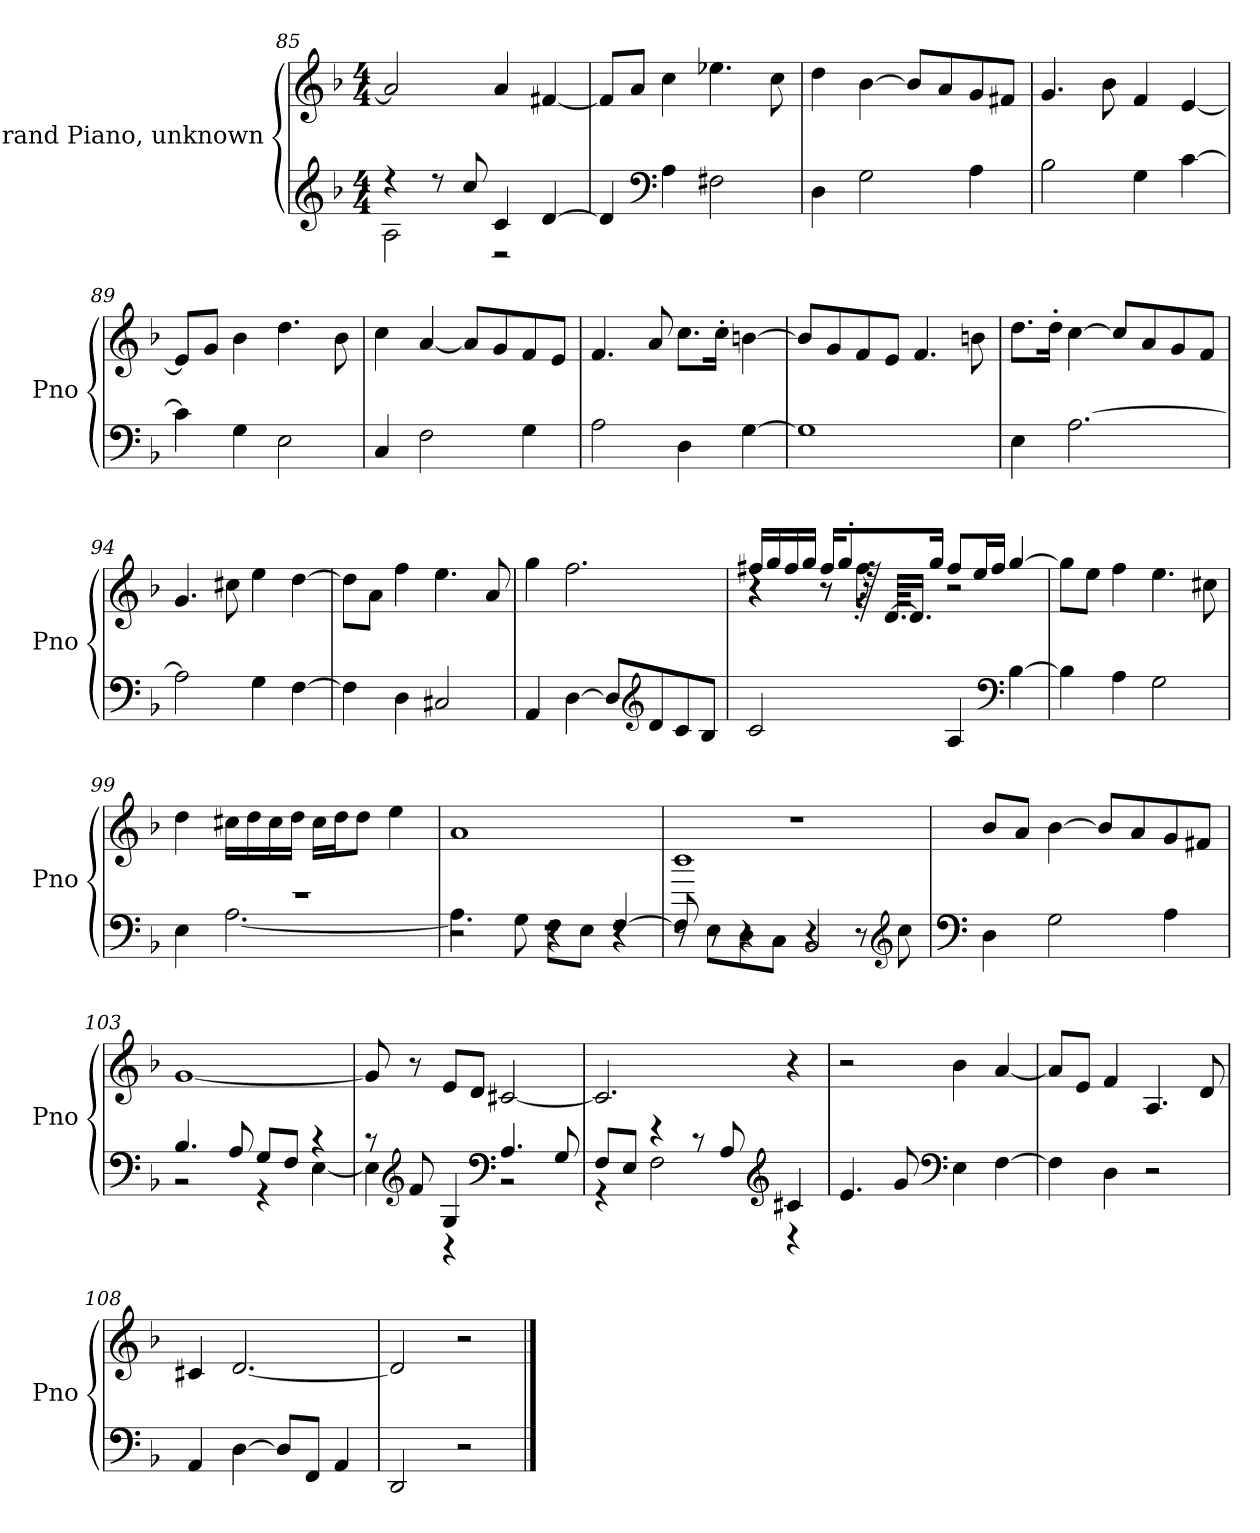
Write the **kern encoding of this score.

**kern	**kern
*part1	*part1
*staff2	*staff1
*I"Grand Piano, unknown	*
*I'Pno	*
*clefG2	*clefG2
*k[b-]	*k[b-]
*M4/4	*M4/4
=85	=85
*^	*
4r	2A\	2a/]
8r	.	.
8cc/	.	.
4c/	2r	4a/
[4d/	.	[4f#X/
*v	*v	*
!!LO:LB:g=z
=86	=86
4d/]	8f#/L]
.	8a/J
*clefF4	*
4A\	4cc\
2F#X\	4.ee-X\
.	8cc\
=87	=87
4D\	4dd\
2G\	[4b-\
.	8b-/L]
.	8a/
4A\	8g/
.	8f#X/J
=88	=88
2B-\	4.g/
.	8b-\
4G\	4f/
[4c\	[4e/
=89	=89
4c\]	8e/L]
.	8g/J
4G\	4b-\
2E\	4.dd\
.	8b-\
=90	=90
4C/	4cc\
2F\	[4a/
.	8a/L]
.	8g/
4G\	8f/
.	8e/J
=91	=91
2A\	4.f/
.	8a/
4D\	8.cc\L
.	16cc'\Jk
[4G\	[4bn\
!!LO:LB:g=z
=92	=92
1G]	8b/L]
.	8g/
.	8f/
.	8e/J
.	4.f/
.	8bn\
=93	=93
4E\	8.dd\L
.	16dd'\Jk
[2.A\	[4cc\
.	8cc/L]
.	8a/
.	8g/
.	8f/J
=94	=94
2A\]	4.g/
.	8cc#X\
4G\	4ee\
[4F\	[4dd\
=95	=95
4F\]	8dd\L]
.	8a\J
4D\	4ff\
2C#X/	4.ee\
.	8a/
=96	=96
4AA/	4gg\
[4D\	2.ff\
8D/L]	.
*clefG2	*
8d/	.
8c/	.
8B-/J	.
!!LO:LB:g=z
=97	=97
*	*^
*	*	*^
2c/	16ff#X/LL	4r	4r
.	16gg/	.	.
.	16ff#/	.	.
.	16gg/JJ	.	.
.	16ff#/KL	8r	8r
.	8gg'/	.	.
.	.	8ff#'\	128r
.	.	.	[64.d/KKLL
.	.	.	16.d/JJ]
.	16gg/Jk	.	.
4A/	8ff#/L	2r	2r
.	16ee/L	.	.
.	16ff#/JJ	.	.
*clefF4	*	*	*
[4B-\	[4gg/	.	.
*	*v	*v	*v
=98	=98
4B-\]	8gg\L]
.	8ee\J
4A\	4ff\
2G\	4.ee\
.	8cc#X\
=99	=99
*^	*
1r	4E\	4dd\
.	[2.A\	16cc#X\LL
.	.	16dd\
.	.	16cc#\
.	.	16dd\JJ
.	.	16cc#\LL
.	.	16dd\J
.	.	8dd\J
.	.	4ee\
=100	=100	=100
*	*^	*
1r	4.A\]	2r	1a
.	8G\	.	.
.	8F\L	4r	.
.	8E\J	.	.
.	4r	[4F/	.
!!LO:PB:g=z
=101	=101	=101	=101
1dd	8r	8F/]	1r
.	8E\L	8r	.
.	8D\	4r	.
.	8C\J	.	.
.	4r	2BB-/	.
.	8r	.	.
*clefG2	*	*	*
.	8cc\	.	.
*v	*v	*v	*
=102	=102
*clefF4	*
4D\	8b-/L
.	8a/J
2G\	[4b-\
.	8b-/L]
.	8a/
4A\	8g/
.	8f#X/J
=103	=103
*^	*
4.B-/	2r	[1g
8A/	.	.
8G/L	4r	.
8F/J	.	.
4r	[4E\	.
=104	=104	=104
8r	4E\]	8g/]
*clefG2	*	*
8f/	.	8r
4G/	4r	8e/L
.	.	8d/J
*clefF4	*	*
4.A/	2r	[2c#X/
8G/	.	.
!!LO:LB:g=z
=105	=105	=105
8F/L	4r	2.c#/]
8E/J	.	.
4r	2F\	.
8r	.	.
8A/	.	.
*clefG2	*	*
4c#X/	4r	4r
*v	*v	*
=106	=106
4.e/	2r
8g/	.
*clefF4	*
4E\	4b-\
[4F\	[4a/
=107	=107
4F\]	8a/L]
.	8e/J
4D\	4f/
2r	4.A/
.	8d/
=108	=108
4AA/	4c#X/
[4D\	[2.d/
8D/L]	.
8FF/J	.
4AA/	.
=109	=109
2DD/	2d/]
2r	2r
==	==
*-	*-
